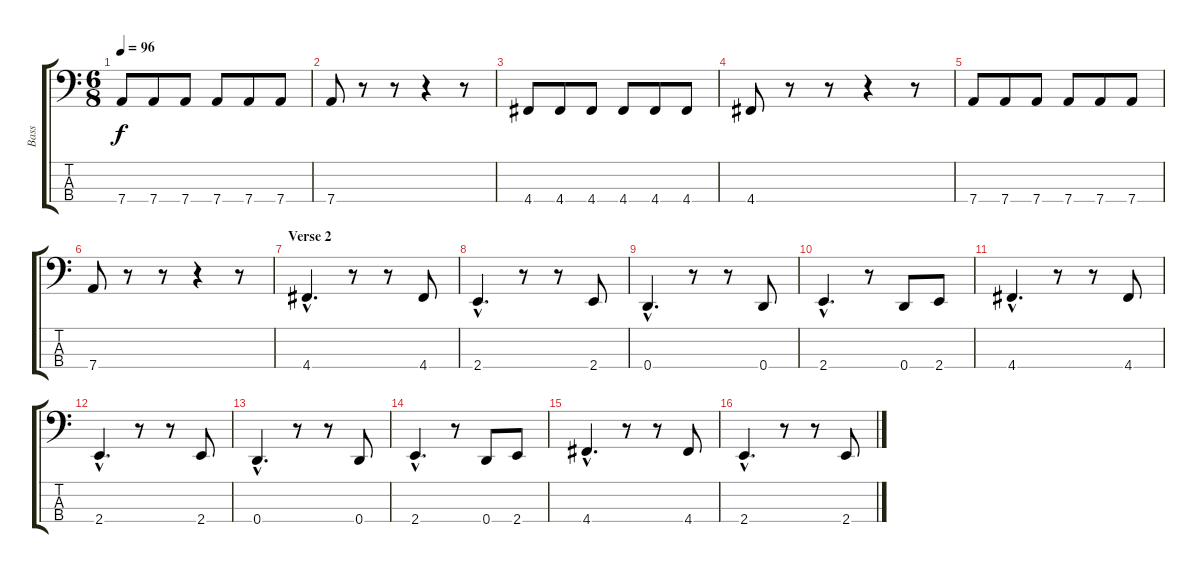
\track ("Bass" "Bass") {instrument electricbassfinger}
\staff {score tabs}
\tuning (G2 D2 A1 D1) {hide}
\ts (6 8)
\tempo 96
\clef f4
\ks c
7.4.8{dy f} 7.4.8 7.4.8 7.4.8 7.4.8 7.4.8 |
7.4.8 r.8 r.8 r.4 r.8 |
4.4.8 4.4.8 4.4.8 4.4.8 4.4.8 4.4.8 |
4.4.8 r.8 r.8 r.4 r.8 |
7.4.8 7.4.8 7.4.8 7.4.8 7.4.8 7.4.8 |
7.4.8 r.8 r.8 r.4 r.8 |
\section ("" "Verse 2")
4.4{hac}.4{d} r.8 r.8 4.4.8 |
2.4{hac}.4{d} r.8 r.8 2.4.8 |
0.4{hac}.4{d} r.8 r.8 0.4.8 |
2.4{hac}.4{d} r.8 0.4.8 2.4.8 |
4.4{hac}.4{d} r.8 r.8 4.4.8 |
2.4{hac}.4{d} r.8 r.8 2.4.8 |
0.4{hac}.4{d} r.8 r.8 0.4.8 |
2.4{hac}.4{d} r.8 0.4.8 2.4.8 |
4.4{hac}.4{d} r.8 r.8 4.4.8 |
2.4{hac}.4{d} r.8 r.8 2.4.8
